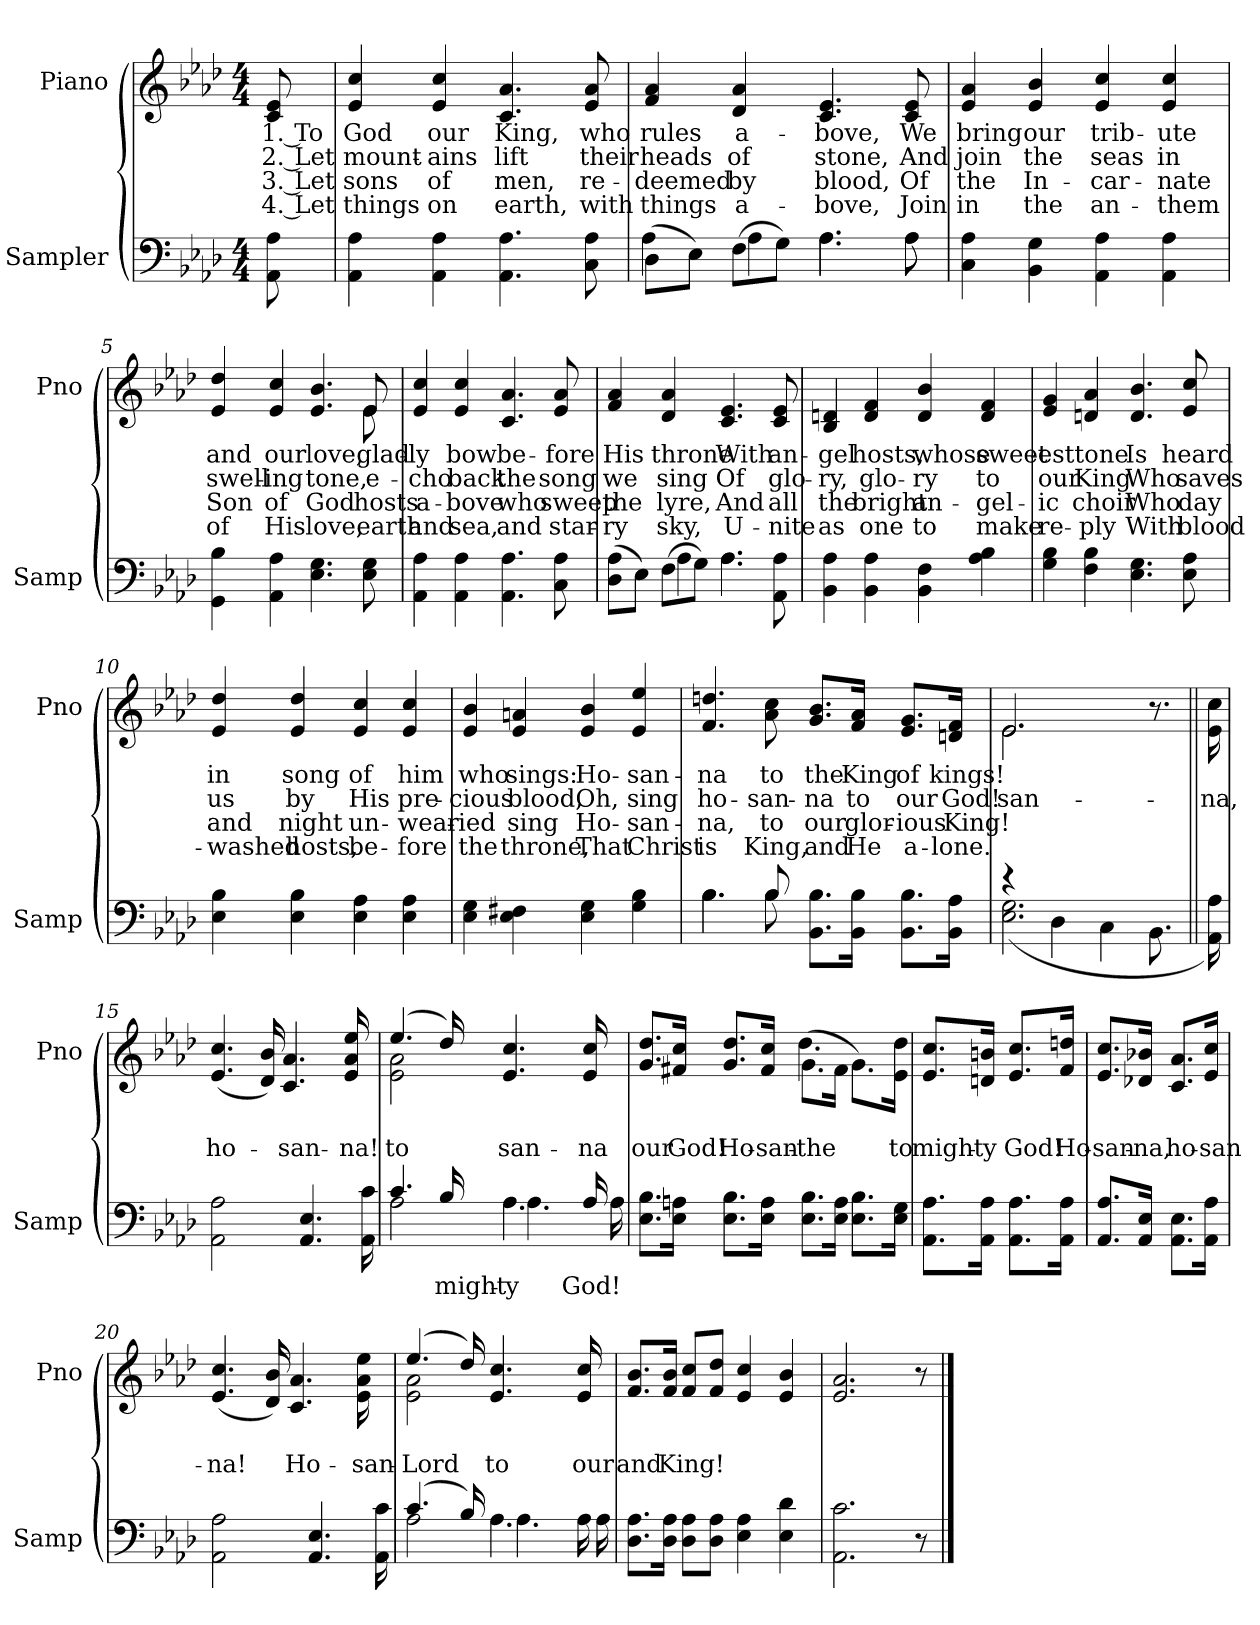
**kern	**text	**kern	**text	**text	**text	**text
*part2	*part2	*part1	*part1	*part1	*part1	*part1
*staff2	*staff2	*staff1	*staff1	*staff1	*staff1	*staff1
*I"Sampler	*	*I"Piano	*	*	*	*
*I'Samp	*	*I'Pno	*	*	*	*
*clefF4	*	*clefG2	*	*	*	*
*k[b-e-a-d-]	*	*k[b-e-a-d-]	*	*	*	*
*A-:	*	*A-:	*	*	*	*
*M4/4	*	*M4/4	*	*	*	*
=1	=1	=1	=1	=1	=1	=1
8AA- 8A-	.	8c 8e-	1. To	2. Let	3. Let	4. Let
=2	=2	=2	=2	=2	=2	=2
4AA- 4A-	.	4e- 4cc	God	mount-	sons	things
4AA- 4A-	.	4e- 4cc	our	-ains	of	on
4.AA- 4.A-	.	4.c 4.a-	King,	lift	men,	earth,
8C 8A-	.	8e- 8a-	who	their	re-	with
=3	=3	=3	=3	=3	=3	=3
*^	*	*	*	*	*	*
(8D-\L	4A-	.	4f 4a-	rules	heads	-deemed	things
8E-\J)	.	.	.	.	.	.	.
(8F\L	4A-	.	4d- 4a-	a-	of	by	a-
8G\J)	.	.	.	.	.	.	.
4.A-\	4.A-	.	4.c 4.e-	-bove,	stone,	blood,	-bove,
8A-\	8A-	.	8c 8e-	We	And	Of	Join
*v	*v	*	*	*	*	*	*
=4	=4	=4	=4	=4	=4	=4
4C 4A-	.	4e- 4a-	bring	join	the	in
4BB- 4G	.	4e- 4b-	our	the	In-	the
4AA- 4A-	.	4e- 4cc	trib-	seas	-car-	an-
4AA- 4A-	.	4e- 4cc	-ute	in	-nate	-them
=5	=5	=5	=5	=5	=5	=5
*	*	*^	*	*	*	*
4GG 4B-	.	4e- 4dd-	2..ryy	and	swell-	Son	of
4AA- 4A-	.	4e- 4cc	.	our	-ing	of	His
4.E- 4.G	.	4.e- 4.b-	.	love,	tone,	God	love,
8E- 8G	.	8e-/	8e-	glad-	e-	hosts	earth
*	*	*v	*v	*	*	*	*
=6	=6	=6	=6	=6	=6	=6
4AA- 4A-	.	4e- 4cc	-ly	-cho	a-	and
4AA- 4A-	.	4e- 4cc	bow	back	-bove	sea,
4.AA- 4.A-	.	4.c 4.a-	be-	the	who	and
8C 8A-	.	8e- 8a-	-fore	song	sweep	star-
=7	=7	=7	=7	=7	=7	=7
*^	*	*	*	*	*	*
(8D-\ 8A-\L	4ryy	.	4f 4a-	His	we	the	-ry
8E-\J)	.	.	.	.	.	.	.
(8F\L	4A-	.	4d- 4a-	throne	sing	lyre,	sky,
8G\J)	.	.	.	.	.	.	.
4.A-\	4.A-	.	4.c 4.e-	With	Of	And	U-
8AA- 8A-	8ryy	.	8c 8e-	an-	glo-	all	-nite
*v	*v	*	*	*	*	*	*
=8	=8	=8	=8	=8	=8	=8
4BB- 4A-	.	4B- 4dn	-gel	-ry,	the	as
4BB- 4A-	.	4d 4f	hosts,	glo-	bright	one
4BB- 4F	.	4d 4b-	whose	-ry	an-	to
4A- 4B-	.	4d 4f	sweet-	to	-gel-	make
=9	=9	=9	=9	=9	=9	=9
4G 4B-	.	4e- 4g	-est	our	-ic	re-
4F 4B-	.	4dn 4a-	tone	King	choir	-ply
4.E- 4.G	.	4.d 4.b-	Is	Who	Who	With
8E- 8A-	.	8e- 8cc	heard	saves	day	blood-
=10	=10	=10	=10	=10	=10	=10
4E- 4B-	.	4e- 4dd-	in	us	and	-washed
4E- 4B-	.	4e- 4dd-	song	by	night	hosts,
4E- 4A-	.	4e- 4cc	of	His	un-	be-
4E- 4A-	.	4e- 4cc	him	pre-	-wear-	-fore
=11	=11	=11	=11	=11	=11	=11
4E- 4G	.	4e- 4b-	who	-cious	-ied	the
4E- 4F#X	.	4e- 4an	sings:	blood,	sing	throne,
4E- 4G	.	4e- 4b-	Ho-	Oh,	Ho-	That
4G 4B-	.	4e- 4ee-	-san-	sing	-san-	Christ
=12	=12	=12	=12	=12	=12	=12
*^	*	*	*	*	*	*
4.B-\	4.B-	.	4.f 4.ddn	-na	ho-	-na,	is
8B-/	8B-	.	8a- 8cc	to	-san-	to	King,
8.BB-\ 8.B-\L	2ryy	.	8.g/ 8.b-/L	the	-na	our	and
16BB-\ 16B-\Jk	.	.	16f/ 16a-/Jk	King	to	glor-	He
8.BB-\ 8.B-\L	.	.	8.e-/ 8.g/L	of	our	-ious	a-
16BB-\ 16A-\Jk	.	.	16dn/ 16f/Jk	kings!	God!	King!	-lone.
=13	=13	=13	=13	=13	=13	=13	=13
*	*	*	*^	*	*	*	*
4r	(2.E- 2.G	.	2.e-/	2.e-	.	-san-	.	.
4D-\	.	.	.	.	.	.	.	.
4C\	.	.	.	.	.	.	.	.
8.BB-\	8.ryy	.	8.r	8.ryy	.	.	.	.
=14||	=14||	=14||	=14||	=14||	=14||	=14||	=14||	=14||
!	!	!	!LO:TX:t=Refrain	!	!	!	!	!
*v	*v	*	*	*	*	*	*	*
*	*	*v	*v	*	*	*	*
16AA- 16A-)	.	16e-\ 16cc\	.	-na,	.	.
=15	=15	=15	=15	=15	=15	=15
2AA- 2A-	.	(4.e- 4.cc	.	ho-	.	.
.	.	16d- 16b-)	.	.	.	.
.	.	4.c 4.a-	.	-san-	.	.
4.AA- 4.E-	.	.	.	.	.	.
.	.	16e- 16a- 16ee-	.	-na!	.	.
16AA- 16c	.	16ryy	.	.	.	.
=16	=16	=16	=16	=16	=16	=16
*^	*	*^	*	*	*	*
4.c/	2A-	.	(4.ee-/	2e- 2a-	.	to	.	.
16B-/	.	might-	16dd-/)	.	.	.	.	.
4.A-\	.	-y	4.e- 4.cc	.	.	-san-	.	.
.	4.A-	.	.	16ryy	.	.	.	.
.	.	.	.	4.ryy	.	.	.	.
16A-/	.	God!	16e- 16cc	.	.	-na	.	.
16ryy	16A-	.	16ryy	.	.	.	.	.
*v	*v	*	*	*	*	*	*	*
=17	=17	=17	=17	=17	=17	=17	=17
8.E-\ 8.B-\L	.	8.g/ 8.dd-/L	2ryy	.	our	.	.
16E-\ 16An\Jk	.	16f#X/ 16cc/Jk	.	.	God!	.	.
8.E-\ 8.B-\L	.	8.g/ 8.dd-/L	.	.	Ho-	.	.
16E-\ 16A\Jk	.	16f#/ 16cc/Jk	.	.	-san-	.	.
8.E-\ 8.B-\L	.	(8.g\L	4.dd-	.	the	.	.
16E-\ 16A\Jk	.	16f#\Jk	.	.	.	.	.
8.E-\ 8.B-\L	.	8.g\L)	.	.	.	.	.
.	.	.	8ryy	.	.	.	.
16E-\ 16G\Jk	.	16e-\ 16dd-\Jk	.	.	to	.	.
*	*	*v	*v	*	*	*	*
=18	=18	=18	=18	=18	=18	=18
8.AA-\ 8.A-\L	.	8.e-/ 8.cc/L	.	might-	.	.
16AA-\ 16A-\Jk	.	16dn/ 16bn/Jk	.	-y	.	.
8.AA-\ 8.A-\L	.	8.e-/ 8.cc/L	.	God!	.	.
16AA-\ 16A-\Jk	.	16f/ 16dd/Jk	.	Ho-	.	.
=19	=19	=19	=19	=19	=19	=19
8.AA-/ 8.A-/L	.	8.e-/ 8.cc/L	.	-san-	.	.
16AA-/ 16E-/Jk	.	16d-X/ 16b-X/Jk	.	-na,	.	.
8.AA-\ 8.E-\L	.	8.c/ 8.a-/L	.	ho-	.	.
16AA-\ 16A-\Jk	.	16e-/ 16cc/Jk	.	-san-	.	.
=20	=20	=20	=20	=20	=20	=20
2AA- 2A-	.	(4.e- 4.cc	.	-na!	.	.
.	.	16d- 16b-)	.	.	.	.
.	.	4.c 4.a-	.	Ho-	.	.
4.AA- 4.E-	.	.	.	.	.	.
.	.	16e-\ 16a-\ 16ee-\	.	-san-	.	.
16AA- 16c	.	16ryy	.	.	.	.
=21	=21	=21	=21	=21	=21	=21
*^	*	*^	*	*	*	*
(4.c/	2A-	.	(4.ee-/	2e- 2a-	.	Lord	.	.
16B-/)	.	.	16dd-/)	.	.	.	.	.
4.A-\	.	.	4.e- 4.cc	.	.	to	.	.
.	4.A-	.	.	16ryy	.	.	.	.
.	.	.	.	4.ryy	.	.	.	.
16A-\	.	.	16e- 16cc	.	.	our	.	.
16ryy	16A-	.	16ryy	.	.	.	.	.
*v	*v	*	*	*	*	*	*	*
*	*	*v	*v	*	*	*	*
=22	=22	=22	=22	=22	=22	=22
8.D-\ 8.A-\L	.	8.f/ 8.b-/L	.	and	.	.
16D-\ 16A-\Jk	.	16f/ 16b-/Jk	.	King!	.	.
8D-\ 8A-\L	.	8f/ 8cc/L	.	.	.	.
8D-\ 8A-\J	.	8f/ 8dd-/J	.	.	.	.
4E- 4A-	.	4e- 4cc	.	.	.	.
4E- 4d-	.	4e- 4b-	.	.	.	.
=23	=23	=23	=23	=23	=23	=23
2.AA- 2.c	.	2.e- 2.a-	.	.	.	.
8r	.	8r	.	.	.	.
==	==	==	==	==	==	==
*-	*-	*-	*-	*-	*-	*-
